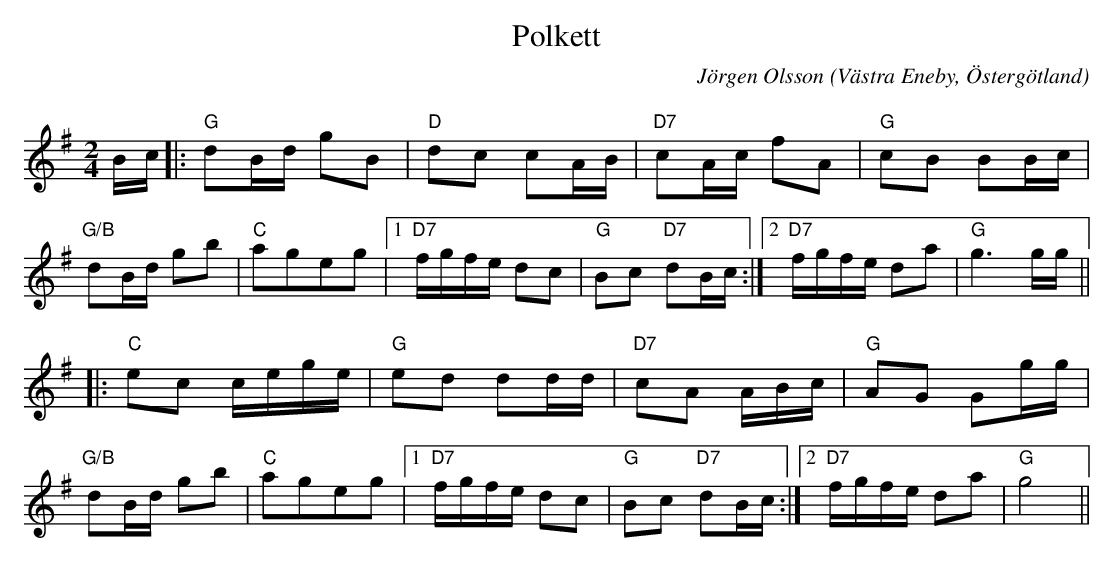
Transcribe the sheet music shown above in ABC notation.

X:1
T:Polkett
C:Jörgen Olsson
O:Västra Eneby, Östergötland
Q:100
M:2/4
L:1/8
K:G
B/2c/2|:"G"dB/2d/2 gB|"D"dc cA/2B/2|"D7"cA/2c/2 fA|"G"cB BB/2c/2|
"G/B"dB/2d/2 gb|"C"ageg|1"D7"f/g/f/e/ dc|"G" Bc "D7"dB/2c/2 :|2"D7"f/g/f/e/ da|"G" g3 g/2g/2 ||
|:"C"ec c/2e/2g/2e/2 |"G"ed dd/2d/2|"D7"cA A/2B/2c/2/|"G"AG Gg/2g/2|
"G/B"dB/2d/2 gb|"C"ageg|1"D7"f/g/f/e/ dc|"G" Bc "D7"dB/2c/2 :|2"D7"f/g/f/e/ da|"G" g4 ||
